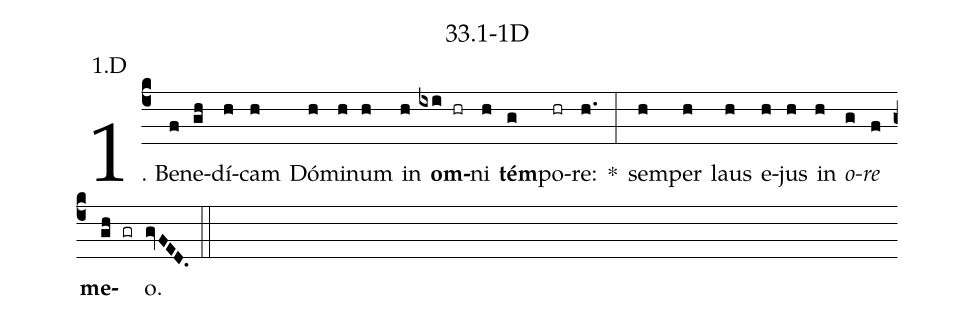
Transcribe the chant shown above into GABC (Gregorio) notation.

name: 33.1-1D;
annotation: 1.D;
%%
(c4)1. Be(f)ne(gh)dí(h)cam(h) Dó(h)mi(h)num(h) in(h) <b>om</b>(ixi hr)ni(h) <b>tém</b>(g)po(hr)re:(h.) *(:) sem(h)per(h) laus(h) e(h)jus(h) in(h) <i>o</i>(g)<i>re</i>(f) <b>me</b>(gh gr)o.(gvFED.) (::)
